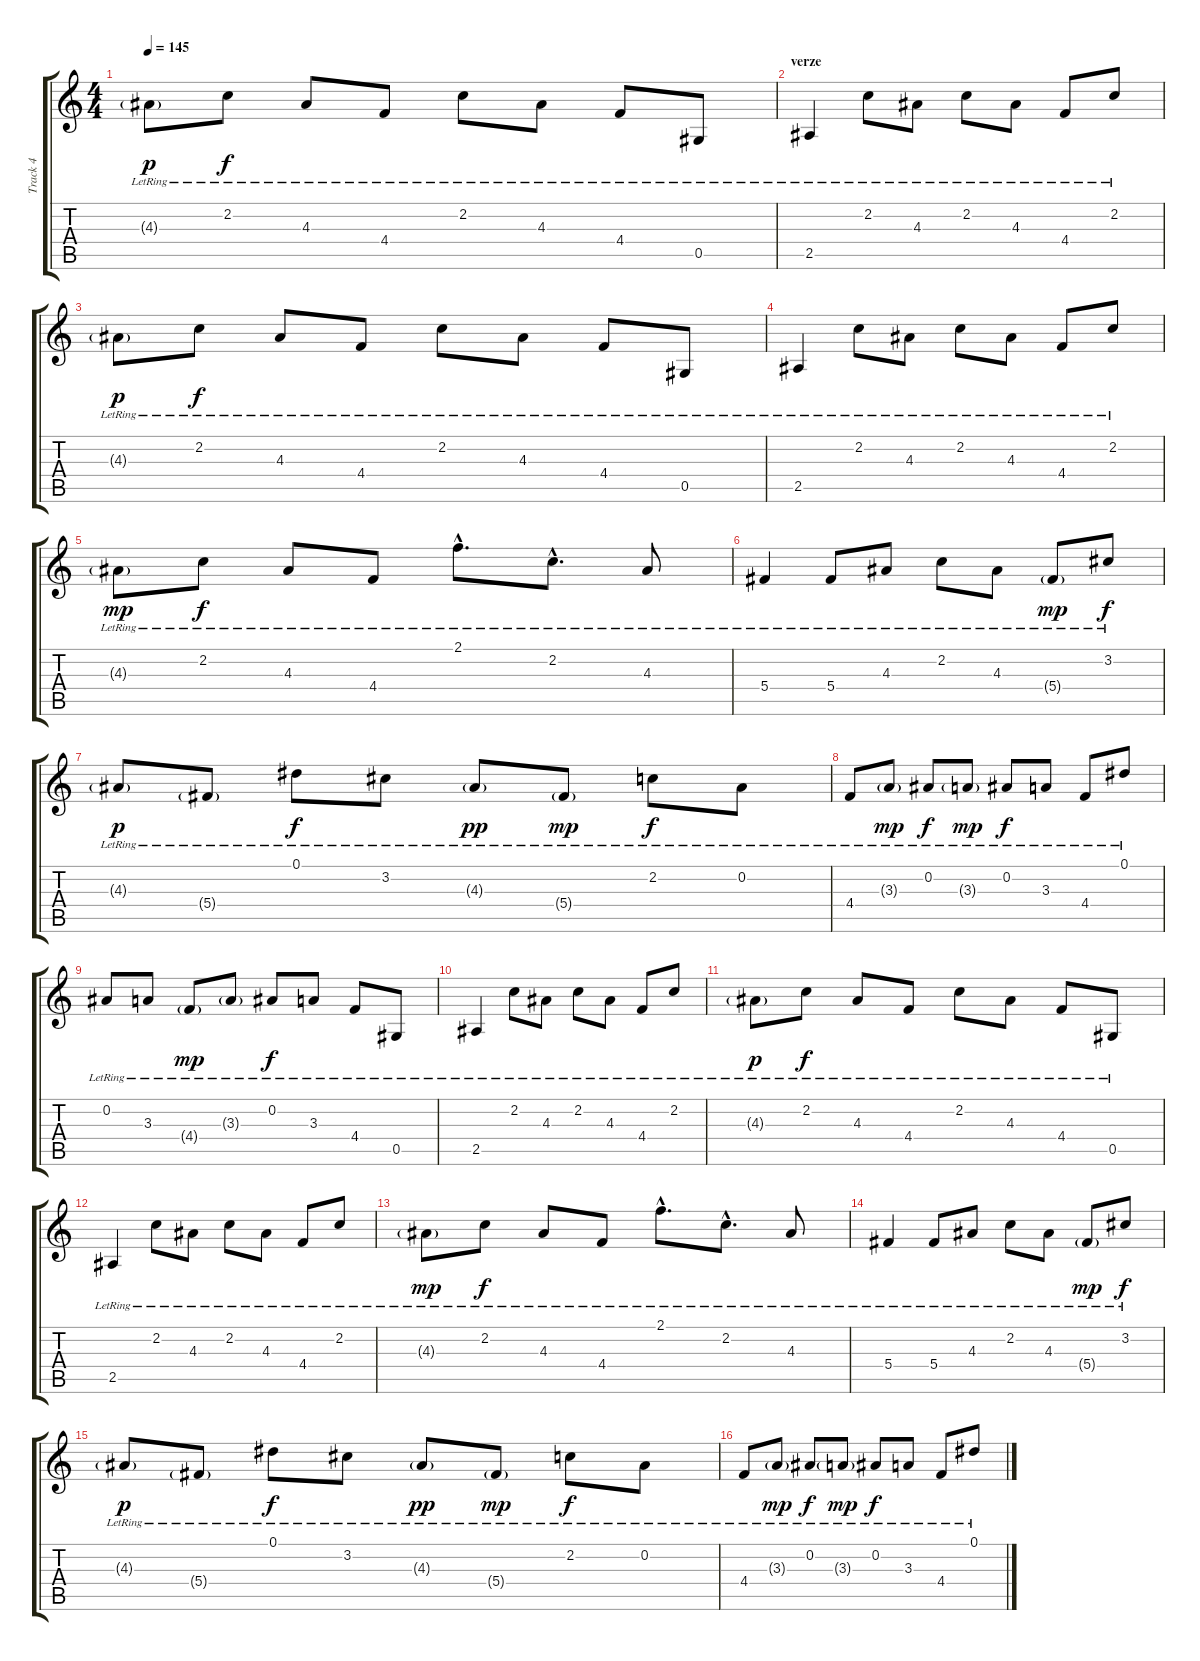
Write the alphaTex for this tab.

\track ("Track 4" "Track 4") {instrument acousticguitarsteel}
\staff {score tabs}
\tuning (Eb4 Bb3 Gb3 Db3 Ab2 Eb2) {hide}
\ts (4 4)
\tempo 145
\clef g2
\ks c
4.3{g lr}.8{dy p} 2.2{lr}.8{dy f} 4.3{lr}.8 4.4{lr}.8 2.2{lr}.8 4.3{lr}.8 4.4{lr}.8 0.5{lr}.8 |
\section ("" "verze")
2.5{lr}.4 2.2{lr}.8 4.3{lr}.8 2.2{lr}.8 4.3{lr}.8 4.4{lr}.8 2.2{lr}.8 |
4.3{g lr}.8{dy p} 2.2{lr}.8{dy f} 4.3{lr}.8 4.4{lr}.8 2.2{lr}.8 4.3{lr}.8 4.4{lr}.8 0.5{lr}.8 |
2.5{lr}.4 2.2{lr}.8 4.3{lr}.8 2.2{lr}.8 4.3{lr}.8 4.4{lr}.8 2.2{lr}.8 |
4.3{g lr}.8{dy mp} 2.2{lr}.8{dy f} 4.3{lr}.8 4.4{lr}.8 2.1{hac lr}.8{d} 2.2{hac lr}.8{d} 4.3{lr}.8 |
5.4{lr}.4 5.4{lr}.8 4.3{lr}.8 2.2{lr}.8 4.3{lr}.8 5.4{g lr}.8{dy mp} 3.2{lr}.8{dy f} |
4.3{g lr}.8{dy p} 5.4{g lr}.8 0.1{lr}.8{dy f} 3.2{lr}.8 4.3{g lr}.8{dy pp} 5.4{g lr}.8{dy mp} 2.2{lr}.8{dy f} 0.2{lr}.8 |
4.4{lr}.8 3.3{g lr}.8{dy mp} 0.2{lr}.8{dy f} 3.3{g lr}.8{dy mp} 0.2{lr}.8{dy f} 3.3{lr}.8 4.4{lr}.8 0.1{lr}.8 |
0.2{lr}.8 3.3{lr}.8 4.4{g lr}.8{dy mp} 3.3{g lr}.8 0.2{lr}.8{dy f} 3.3{lr}.8 4.4{lr}.8 0.5{lr}.8 |
2.5{lr}.4 2.2{lr}.8 4.3{lr}.8 2.2{lr}.8 4.3{lr}.8 4.4{lr}.8 2.2{lr}.8 |
4.3{g lr}.8{dy p} 2.2{lr}.8{dy f} 4.3{lr}.8 4.4{lr}.8 2.2{lr}.8 4.3{lr}.8 4.4{lr}.8 0.5{lr}.8 |
2.5{lr}.4 2.2{lr}.8 4.3{lr}.8 2.2{lr}.8 4.3{lr}.8 4.4{lr}.8 2.2{lr}.8 |
4.3{g lr}.8{dy mp} 2.2{lr}.8{dy f} 4.3{lr}.8 4.4{lr}.8 2.1{hac lr}.8{d} 2.2{hac lr}.8{d} 4.3{lr}.8 |
5.4{lr}.4 5.4{lr}.8 4.3{lr}.8 2.2{lr}.8 4.3{lr}.8 5.4{g lr}.8{dy mp} 3.2{lr}.8{dy f} |
4.3{g lr}.8{dy p} 5.4{g lr}.8 0.1{lr}.8{dy f} 3.2{lr}.8 4.3{g lr}.8{dy pp} 5.4{g lr}.8{dy mp} 2.2{lr}.8{dy f} 0.2{lr}.8 |
4.4{lr}.8 3.3{g lr}.8{dy mp} 0.2{lr}.8{dy f} 3.3{g lr}.8{dy mp} 0.2{lr}.8{dy f} 3.3{lr}.8 4.4{lr}.8 0.1{lr}.8
